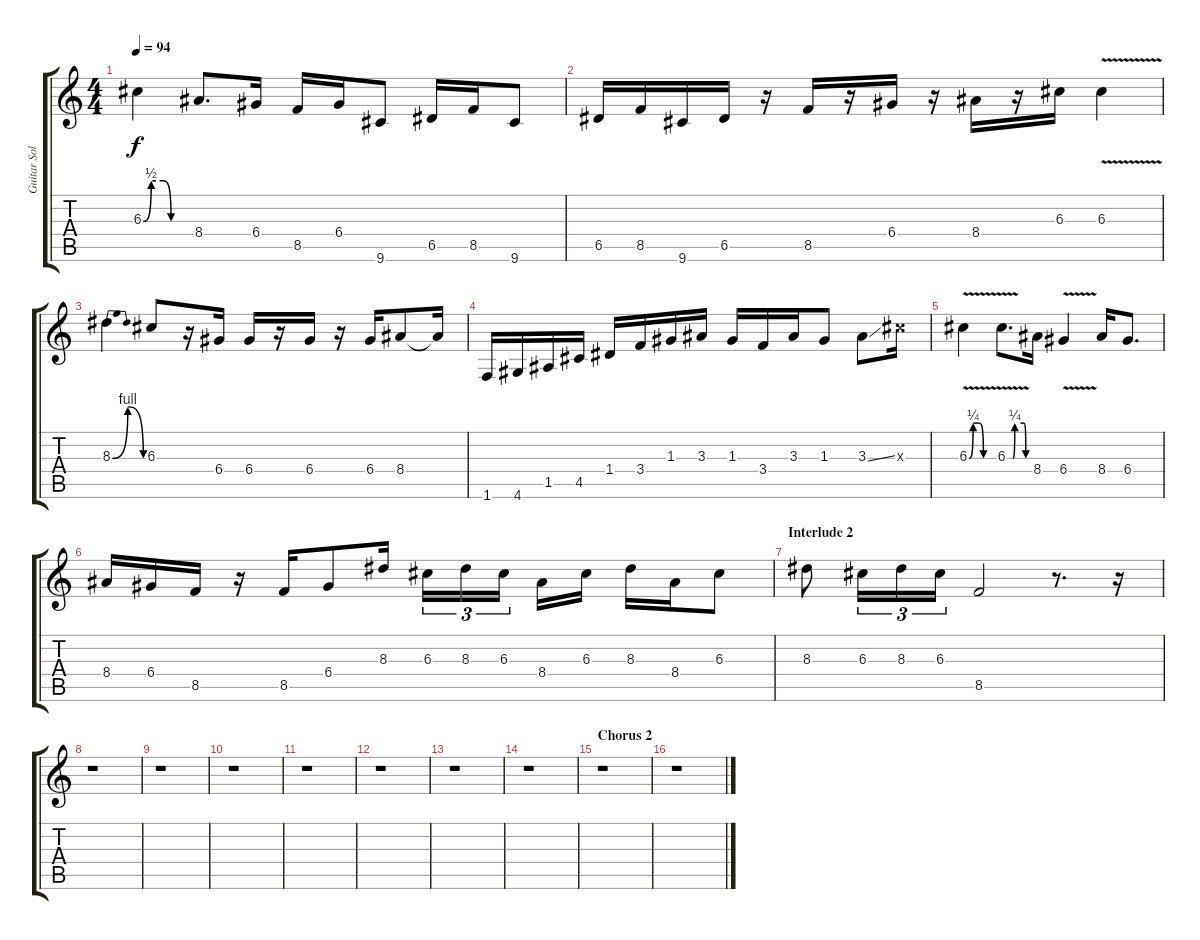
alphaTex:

\track ("Guitar Solos and Fill" "Guitar Sol") {instrument distortionguitar}
\staff {score tabs}
\tuning (E4 B3 G3 D3 A2 E2) {hide}
\ts (4 4)
\tempo 94
\clef g2
\ks c
6.3{be (custom 0 0 10 2 25 2 35 0 60 0)}.4{dy f} 8.4.8{d} 6.4.16 8.5.16 6.4.16 9.6.8 6.5.16 8.5.16 9.6.8 |
6.5.16 8.5.16 9.6.16 6.5.16 r.16 8.5.16 r.16 6.4.16 r.16 8.4.16 r.16 6.3.16 6.3{v}.4 |
8.3{be (bendrelease 0 0 10 4 30 4 60 0)}.4 6.3.8 r.16 6.4.16 6.4.16 r.16 6.4.16 r.16 6.4.16 8.4.8 8.4{t}.16 |
1.6.16 4.6.16 1.5.16 4.5.16 1.4.16 3.4.16 1.3.16 3.3.16 1.3.16 3.4.16 3.3.16 1.3.8 3.3{ss}.8 6.3{x}.16 |
6.3{be (custom 0 0 10 1 25 1 35 0 60 0) v}.4 6.3{be (custom 0 0 15 0 20 1 45 1 50 0 60 0) v}.8{d} 8.4.16 6.4{v}.4 8.4.16 6.4.8{d} |
8.4.16 6.4.16 8.5.16 r.16 8.5.16 6.4.8 8.3.16 6.3.16{tu (3 2)} 8.3.16{tu (3 2)} 6.3.16{tu (3 2)} 8.4.16 6.3.16 8.3.16 8.4.16 6.3.8 |
\section ("" "Interlude 2")
8.3.8 6.3.16{tu (3 2)} 8.3.16{tu (3 2)} 6.3.16{tu (3 2)} 8.5.2 r.8{d} r.16 |
r.1 |
r.1 |
r.1 |
r.1 |
r.1 |
r.1 |
r.1 |
\section ("" "Chorus 2")
r.1 |
r.1
